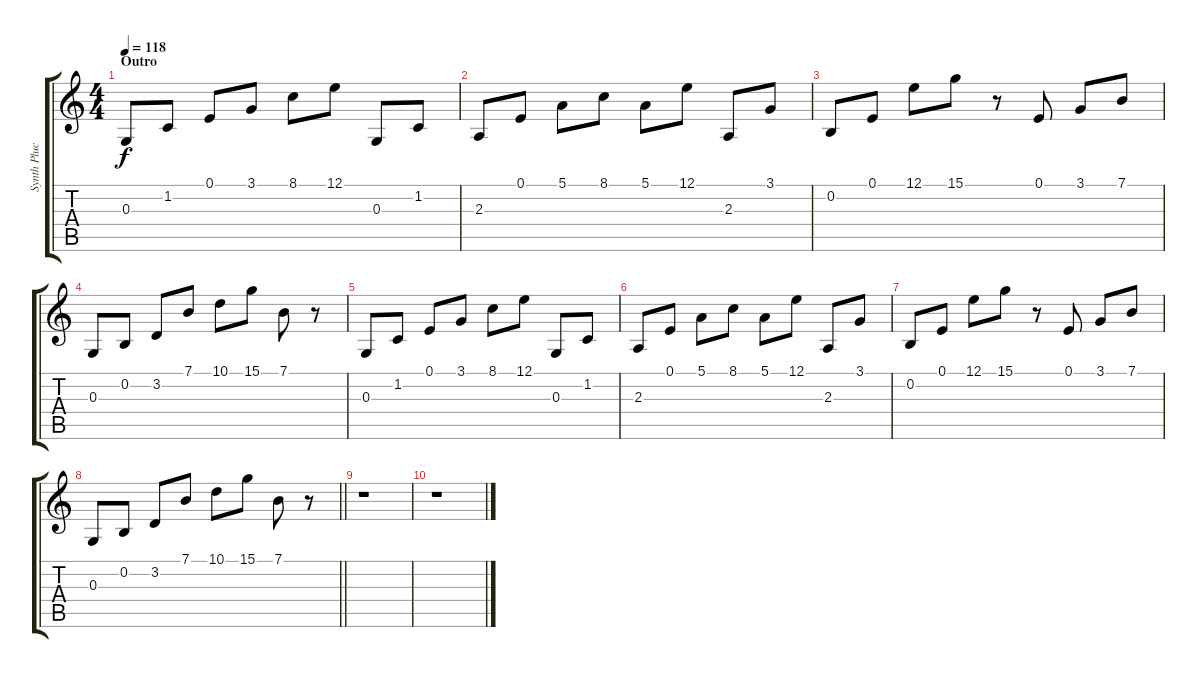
\track ("Synth Pluck" "Synth Pluc") {instrument fx1rain}
\staff {score tabs}
\tuning (E4 B3 G3 D3 A2 E2) {hide}
\ts (4 4)
\section ("" "Outro")
\tempo 118
\clef g2
\ks c
0.3.8{dy f} 1.2.8 0.1.8 3.1.8 8.1.8 12.1.8 0.3.8 1.2.8 |
2.3.8 0.1.8 5.1.8 8.1.8 5.1.8 12.1.8 2.3.8 3.1.8 |
0.2.8 0.1.8 12.1.8 15.1.8 r.8 0.1.8 3.1.8 7.1.8 |
0.3.8 0.2.8 3.2.8 7.1.8 10.1.8 15.1.8 7.1.8 r.8 |
0.3.8 1.2.8 0.1.8 3.1.8 8.1.8 12.1.8 0.3.8 1.2.8 |
2.3.8 0.1.8 5.1.8 8.1.8 5.1.8 12.1.8 2.3.8 3.1.8 |
0.2.8 0.1.8 12.1.8 15.1.8 r.8 0.1.8 3.1.8 7.1.8 |
\barLineRight lightlight
0.3.8 0.2.8 3.2.8 7.1.8 10.1.8 15.1.8 7.1.8 r.8 |
r.1 |
r.1
